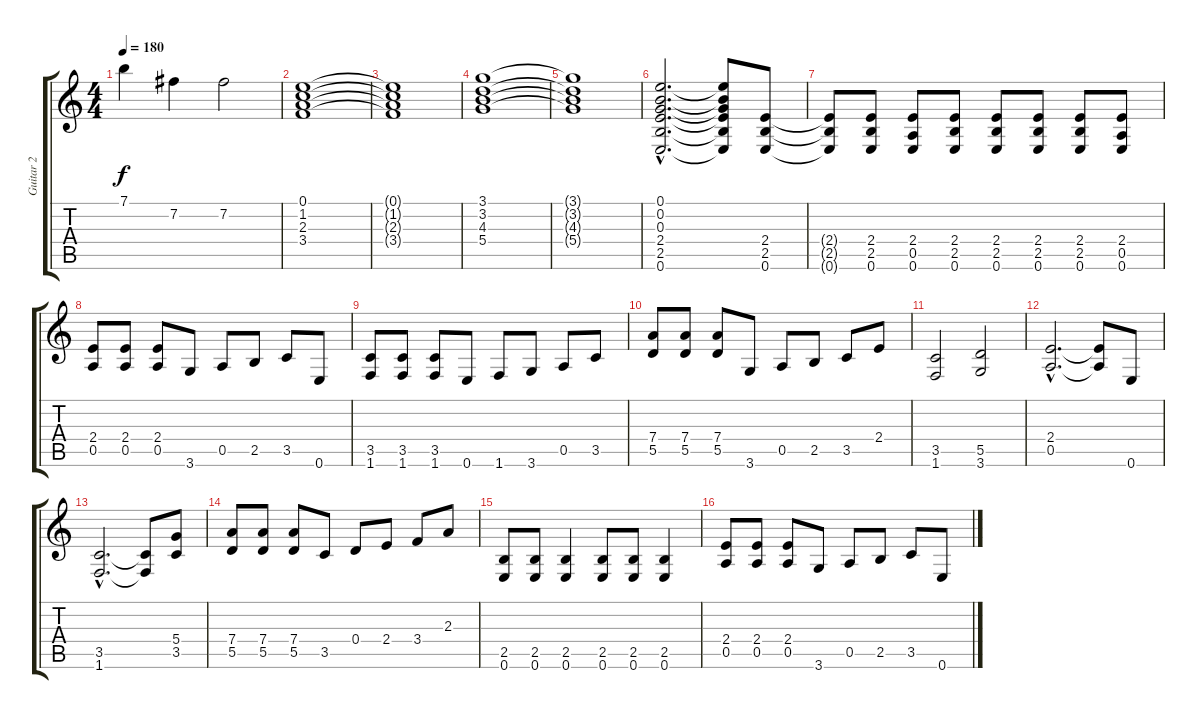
\track ("Guitar 2" "Guitar 2") {instrument electricguitarmuted}
\staff {score tabs}
\tuning (E4 B3 G3 D3 A2 E2) {hide}
\ts (4 4)
\tempo 180
\clef g2
\ks c
7.1.4{dy f} 7.2.4 7.2.2 |
(0.1 1.2 2.3 3.4).1 |
(0.1{t} 1.2{t} 2.3{t} 3.4{t}).1 |
(3.1 3.2 4.3 5.4).1 |
(3.1{t} 3.2{t} 4.3{t} 5.4{t}).1 |
(0.1{hac} 0.2{hac} 0.3{hac} 2.4{hac} 2.5{hac} 0.6{hac}).2{d} (0.1{t} 0.2{t} 0.3{t} 2.4{t} 2.5{t} 0.6{t}).8 (2.4 2.5 0.6).8 |
(2.4{t} 2.5{t} 0.6{t}).8 (2.4 2.5 0.6).8 (2.4 0.5 0.6).8 (2.4 2.5 0.6).8 (2.4 2.5 0.6).8 (2.4 2.5 0.6).8 (2.4 2.5 0.6).8 (2.4 0.5 0.6).8 |
(2.4 0.5).8 (2.4 0.5).8 (2.4 0.5).8 3.6.8 0.5.8 2.5.8 3.5.8 0.6.8 |
(3.5 1.6).8 (3.5 1.6).8 (3.5 1.6).8 0.6.8 1.6.8 3.6.8 0.5.8 3.5.8 |
(7.4 5.5).8 (7.4 5.5).8 (7.4 5.5).8 3.6.8 0.5.8 2.5.8 3.5.8 2.4.8 |
(3.5 1.6).2 (5.5 3.6).2 |
(2.4{hac} 0.5{hac}).2{d} (2.4{t} 0.5{t}).8 0.6.8 |
(3.5{hac} 1.6{hac}).2{d} (3.5{t} 1.6{t}).8 (5.4 3.5).8 |
(7.4 5.5).8 (7.4 5.5).8 (7.4 5.5).8 3.5.8 0.4.8 2.4.8 3.4.8 2.3.8 |
(2.5 0.6).8 (2.5 0.6).8 (2.5 0.6).4 (2.5 0.6).8 (2.5 0.6).8 (2.5 0.6).4 |
(2.4 0.5).8 (2.4 0.5).8 (2.4 0.5).8 3.6.8 0.5.8 2.5.8 3.5.8 0.6.8
